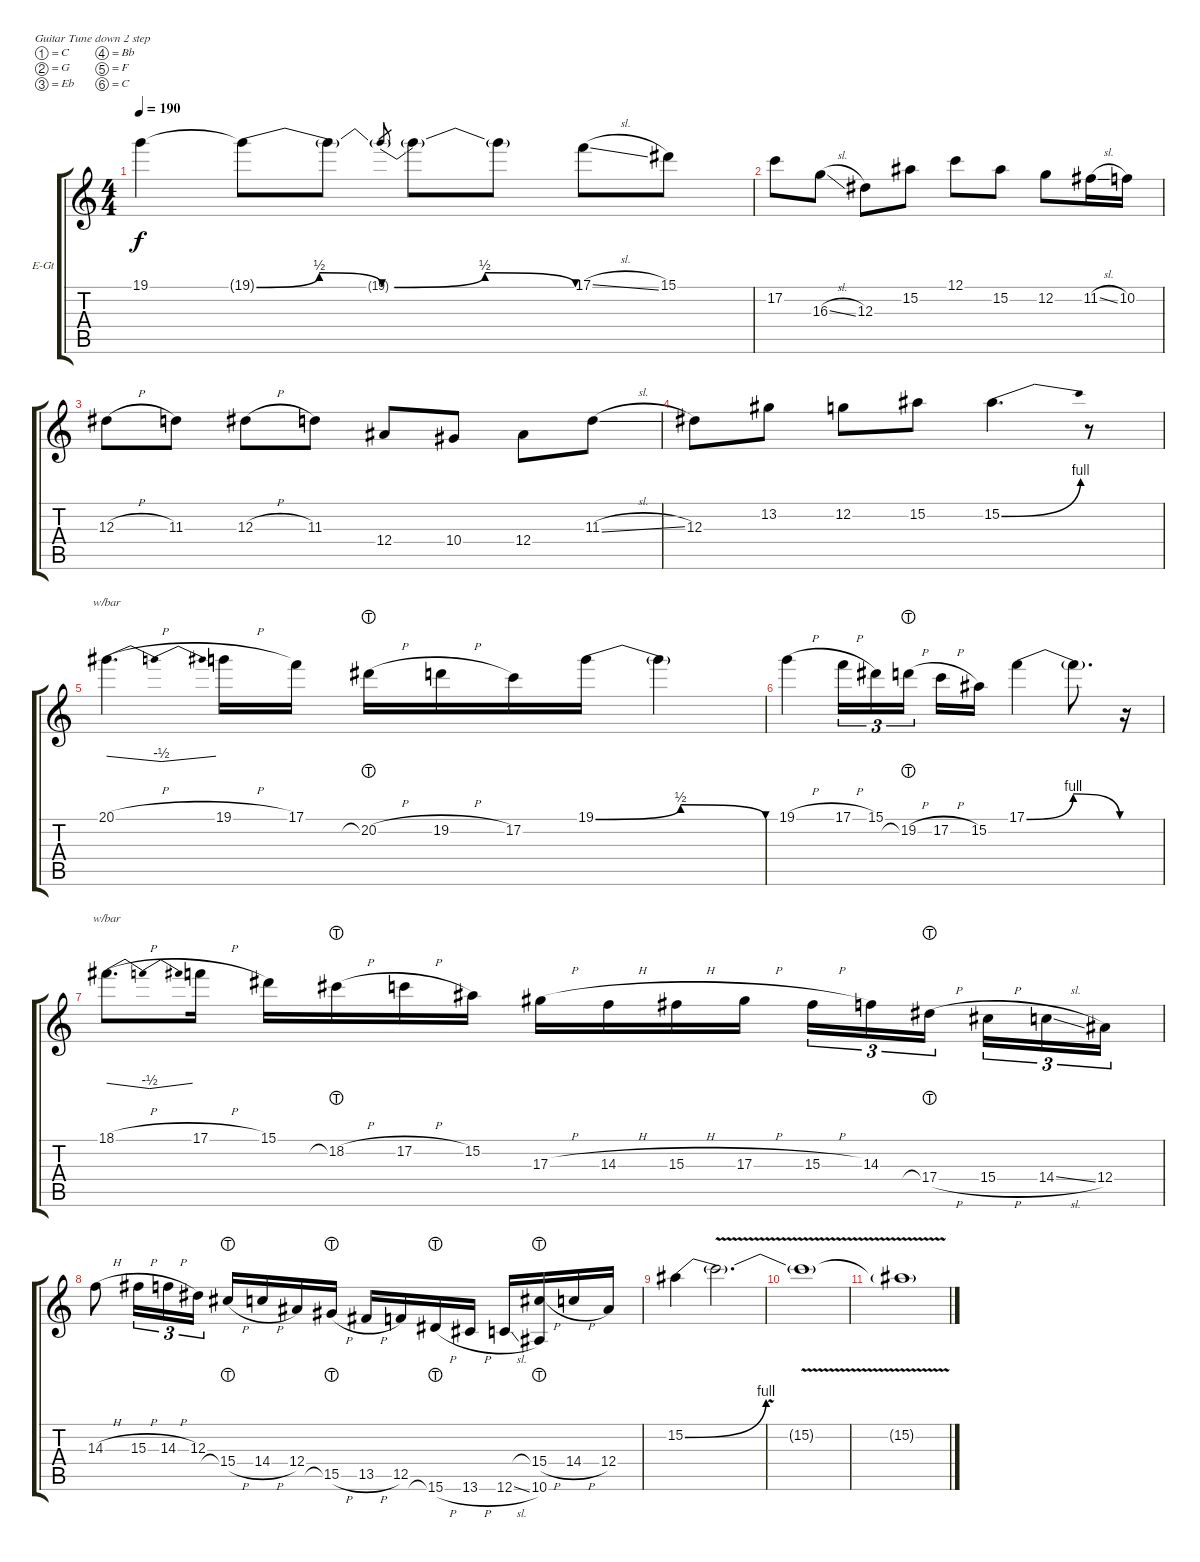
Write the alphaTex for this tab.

\bracketExtendMode groupsimilarinstruments
\firstSystemTrackNameOrientation horizontal
\otherSystemsTrackNameOrientation horizontal
\track ("SOLO" "E-Gt") {instrument distortionguitar}
\staff {score tabs}
\tuning (C4 G3 Eb3 Bb2 F2 C2)
\ts (4 4)
\tempo 190
\clef g2
\scale
0.333333
\ks c
19.1.4{dy f} 19.1{be (bendrelease 0 0 52.199999999999996 2 52.8 2 59.4 0) t}.8 19.1{t}.8 19.1{be (bendrelease 0 0 51.6 2 52.199999999999996 2 60 0) t}.8{gr} 19.1{t}.8 19.1{t}.8 17.1{sl}.8 15.1.8 |
\scale
0.333333 17.2.8 16.3{sl}.8 12.3.8 15.2.8 12.1.8 15.2.8 12.2.8 11.2{sl}.16 10.2.16 |
\scale
0.333333 12.3{h}.8 11.3.8 12.3{h}.8 11.3.8 12.4.8 10.4.8 12.4.8 11.3{sl}.8 |
\scale
0.333333 12.3.8 13.2.8 12.2.8 15.2.8 15.2{be (bend 0 0 15 4)}.4{d} r.8 |
20.1{h}.4{d tbe (dip default 0 0 14.399999999999999 -2 15 -2 30 0)} 19.1{h}.16 17.1.16 20.2{h lht}.16 19.2{h}.16 17.2.16 19.1{be (bendrelease 0 0 9.6 2 20.4 2 30 0)}.16 19.1{t}.4 |
19.1{h}.4 17.1{h}.16{tu (3 2)} 15.1.16{tu (3 2)} 19.2{h lht}.16{tu (3 2)} 17.2{h}.16 15.2.16 17.1{be (bendrelease 0 0 10.2 4 20.4 4 30 0)}.4 17.1{t}.8{d} r.16 |
18.1{h}.8{d tbe (dip default 0 0 14.399999999999999 -2 15 -2 30 0)} 17.1{h}.16 15.1.16 18.2{h lht}.16 17.2{h}.16 15.2.16 17.3{h}.16 14.3{h}.16 15.3{h}.16 17.3{h}.16 15.3{h}.16{tu (3 2)} 14.3.16{tu (3 2)} 17.4{h lht}.16{tu (3 2)} 15.4{h}.16{tu (3 2)} 14.4{sl}.16{tu (3 2)} 12.4.16{tu (3 2)} |
14.3{h}.8 15.3{h}.16{tu (3 2)} 14.3{h}.16{tu (3 2)} 12.3.16{tu (3 2)} 15.4{h lht}.16 14.4{h}.16 12.4.16 15.5{h lht}.16 13.5{h}.16 12.5.16 15.6{h lht}.16 13.6{h}.16 12.6{sl}.16 (10.6 15.4{h lht}).16 14.4{h}.16 12.4.16 |
15.2{be (bend 0 0 15 4)}.4 15.2{v t}.2{d} |
15.2{v t}.1 |
15.2{v t}.1
